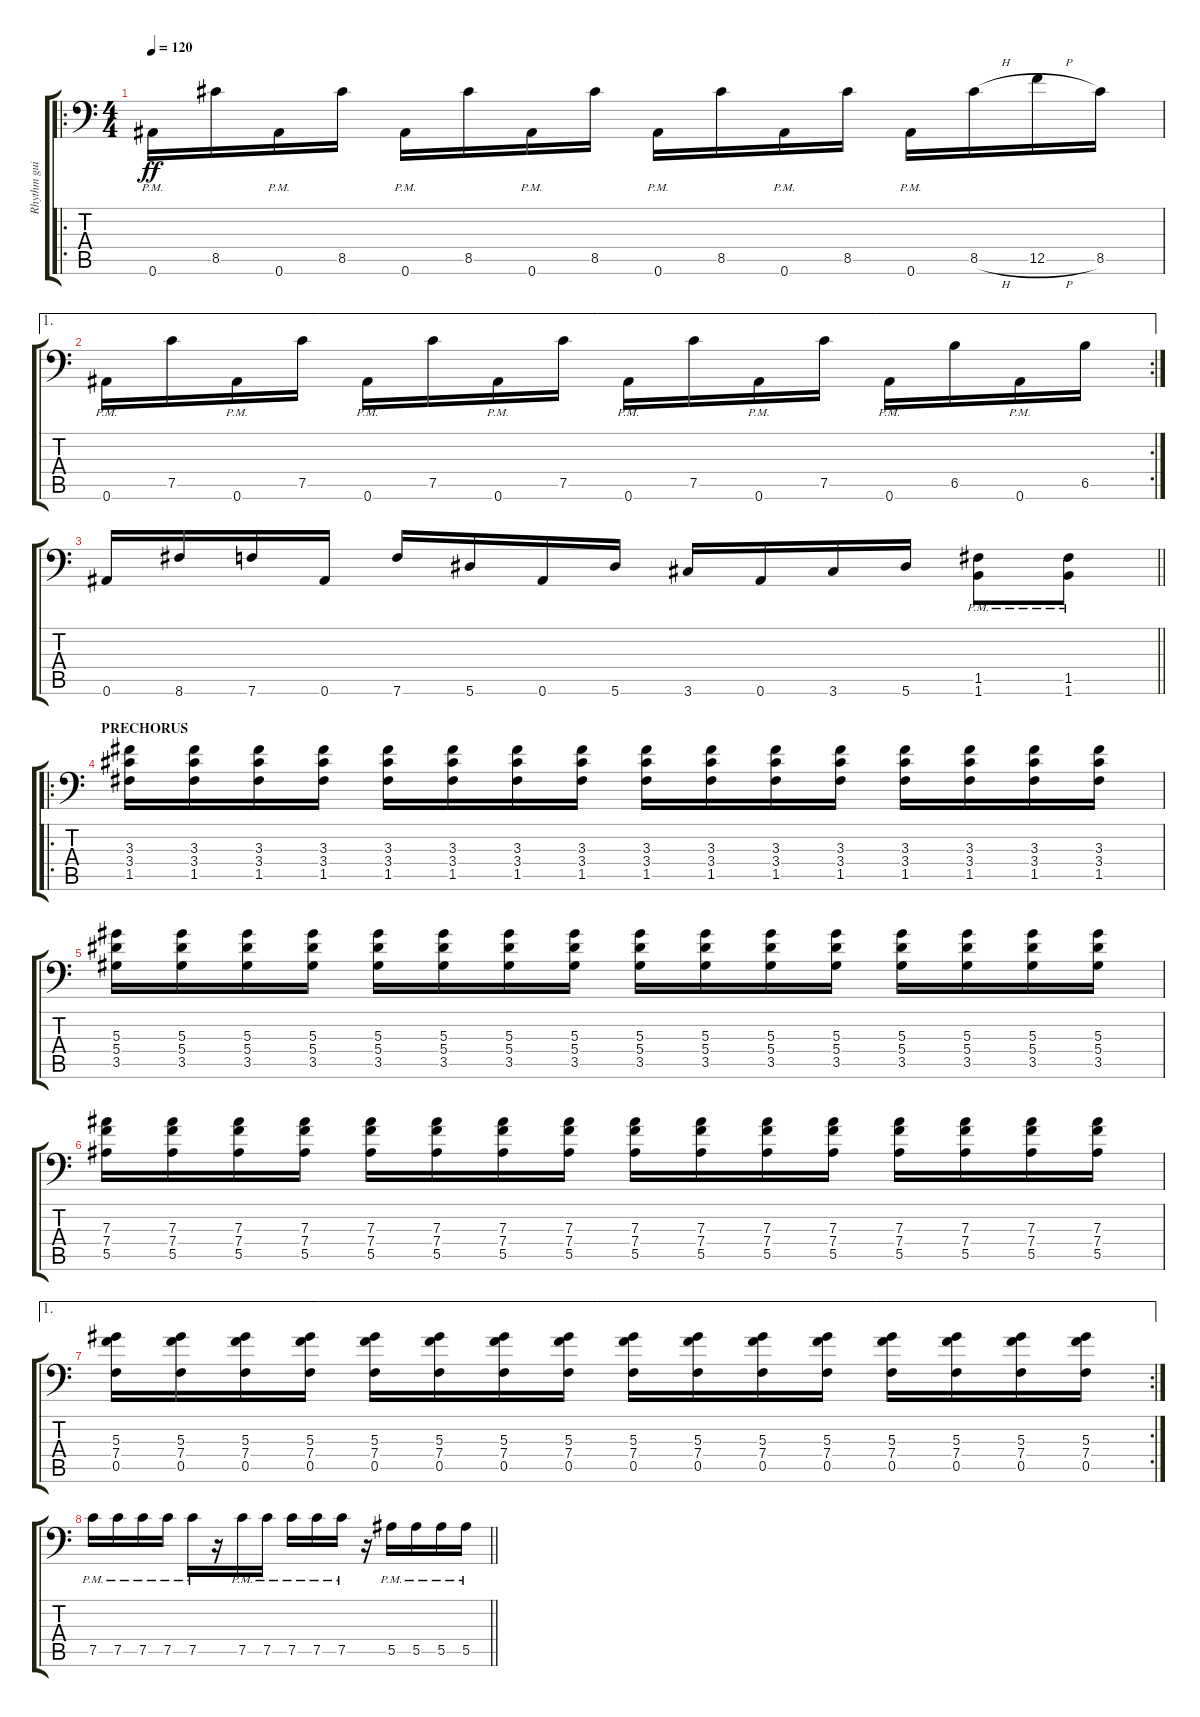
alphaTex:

\track ("Rhythm guitar" "Rhythm gui") {instrument distortionguitar}
\staff {score tabs}
\tuning (C4 G3 Eb3 Bb2 F2 Bb1) {hide}
\ro
\ts (4 4)
\tempo 120
\clef f4
\ks c
0.6{pm}.16{dy ff} 8.5.16 0.6{pm}.16 8.5.16 0.6{pm}.16 8.5.16 0.6{pm}.16 8.5.16 0.6{pm}.16 8.5.16 0.6{pm}.16 8.5.16 0.6{pm}.16 8.5{h}.16 12.5{h}.16 8.5.16 |
\ae 1
\rc 2
0.6{pm}.16 7.5.16 0.6{pm}.16 7.5.16 0.6{pm}.16 7.5.16 0.6{pm}.16 7.5.16 0.6{pm}.16 7.5.16 0.6{pm}.16 7.5.16 0.6{pm}.16 6.5.16 0.6{pm}.16 6.5.16 |
\barLineRight lightlight
0.6.16 8.6.16 7.6.16 0.6.16 7.6.16 5.6.16 0.6.16 5.6.16 3.6.16 0.6.16 3.6.16 5.6.16 (1.5{pm} 1.6{pm}).8 (1.5{pm} 1.6{pm}).8 |
\ro
\section ("" "PRECHORUS")
(3.3 3.4 1.5).16 (3.3 3.4 1.5).16 (3.3 3.4 1.5).16 (3.3 3.4 1.5).16 (3.3 3.4 1.5).16 (3.3 3.4 1.5).16 (3.3 3.4 1.5).16 (3.3 3.4 1.5).16 (3.3 3.4 1.5).16 (3.3 3.4 1.5).16 (3.3 3.4 1.5).16 (3.3 3.4 1.5).16 (3.3 3.4 1.5).16 (3.3 3.4 1.5).16 (3.3 3.4 1.5).16 (3.3 3.4 1.5).16 |
(5.3 5.4 3.5).16 (5.3 5.4 3.5).16 (5.3 5.4 3.5).16 (5.3 5.4 3.5).16 (5.3 5.4 3.5).16 (5.3 5.4 3.5).16 (5.3 5.4 3.5).16 (5.3 5.4 3.5).16 (5.3 5.4 3.5).16 (5.3 5.4 3.5).16 (5.3 5.4 3.5).16 (5.3 5.4 3.5).16 (5.3 5.4 3.5).16 (5.3 5.4 3.5).16 (5.3 5.4 3.5).16 (5.3 5.4 3.5).16 |
(7.3 7.4 5.5).16 (7.3 7.4 5.5).16 (7.3 7.4 5.5).16 (7.3 7.4 5.5).16 (7.3 7.4 5.5).16 (7.3 7.4 5.5).16 (7.3 7.4 5.5).16 (7.3 7.4 5.5).16 (7.3 7.4 5.5).16 (7.3 7.4 5.5).16 (7.3 7.4 5.5).16 (7.3 7.4 5.5).16 (7.3 7.4 5.5).16 (7.3 7.4 5.5).16 (7.3 7.4 5.5).16 (7.3 7.4 5.5).16 |
\ae 1
\rc 2
(5.3 7.4 0.5).16 (5.3 7.4 0.5).16 (5.3 7.4 0.5).16 (5.3 7.4 0.5).16 (5.3 7.4 0.5).16 (5.3 7.4 0.5).16 (5.3 7.4 0.5).16 (5.3 7.4 0.5).16 (5.3 7.4 0.5).16 (5.3 7.4 0.5).16 (5.3 7.4 0.5).16 (5.3 7.4 0.5).16 (5.3 7.4 0.5).16 (5.3 7.4 0.5).16 (5.3 7.4 0.5).16 (5.3 7.4 0.5).16 |
\barLineRight lightlight
7.5{pm}.16 7.5{pm}.16 7.5{pm}.16 7.5{pm}.16 7.5{pm}.16 r.16 7.5{pm}.16 7.5{pm}.16 7.5{pm}.16 7.5{pm}.16 7.5{pm}.16 r.16 5.5{pm}.16 5.5{pm}.16 5.5{pm}.16 5.5{pm}.16
